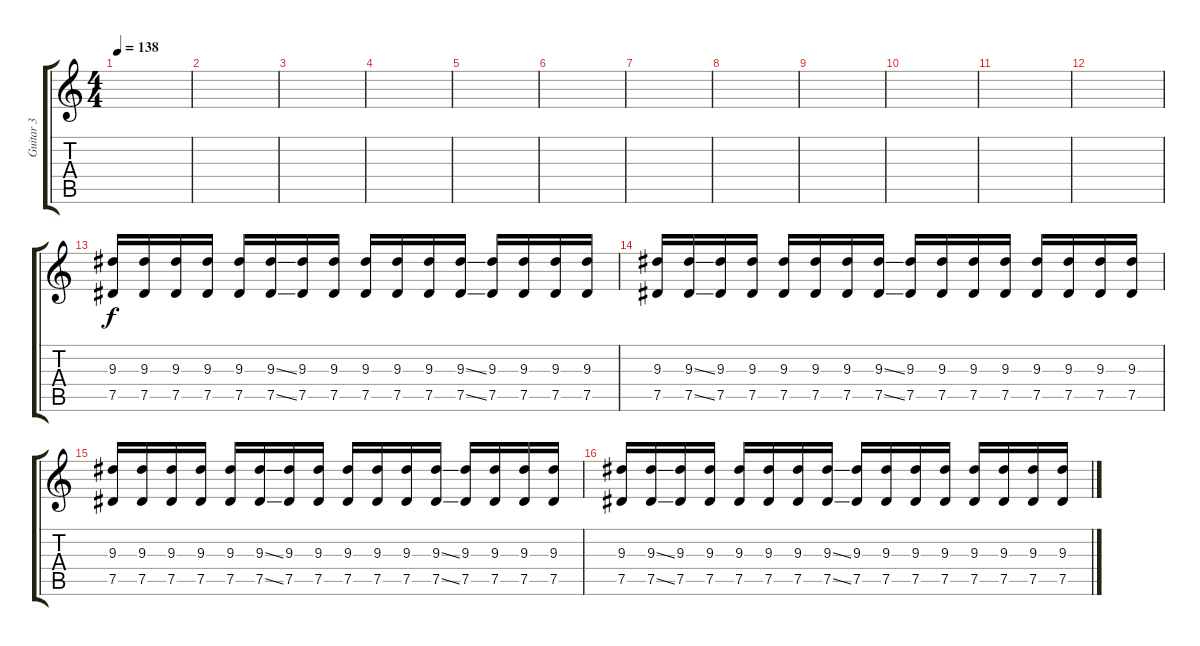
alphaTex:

\track ("Guitar 3" "Guitar 3") {instrument distortionguitar}
\staff {score tabs}
\tuning (Eb4 Bb3 Gb3 Db3 Ab2 Eb2) {hide}
\ts (4 4)
\tempo 138
\clef g2
\ks c
|
|
|
|
|
|
|
|
|
|
|
|
(9.3 7.5).16 (9.3 7.5).16 (9.3 7.5).16 (9.3 7.5).16 (9.3 7.5).16 (9.3{ss} 7.5{ss}).16 (9.3 7.5).16 (9.3 7.5).16 (9.3 7.5).16 (9.3 7.5).16 (9.3 7.5).16 (9.3{ss} 7.5{ss}).16 (9.3 7.5).16 (9.3 7.5).16 (9.3 7.5).16 (9.3 7.5).16 |
(9.3 7.5).16 (9.3{ss} 7.5{ss}).16 (9.3 7.5).16 (9.3 7.5).16 (9.3 7.5).16 (9.3 7.5).16 (9.3 7.5).16 (9.3{ss} 7.5{ss}).16 (9.3 7.5).16 (9.3 7.5).16 (9.3 7.5).16 (9.3 7.5).16 (9.3 7.5).16 (9.3 7.5).16 (9.3 7.5).16 (9.3 7.5).16 |
(9.3 7.5).16 (9.3 7.5).16 (9.3 7.5).16 (9.3 7.5).16 (9.3 7.5).16 (9.3{ss} 7.5{ss}).16 (9.3 7.5).16 (9.3 7.5).16 (9.3 7.5).16 (9.3 7.5).16 (9.3 7.5).16 (9.3{ss} 7.5{ss}).16 (9.3 7.5).16 (9.3 7.5).16 (9.3 7.5).16 (9.3 7.5).16 |
(9.3 7.5).16 (9.3{ss} 7.5{ss}).16 (9.3 7.5).16 (9.3 7.5).16 (9.3 7.5).16 (9.3 7.5).16 (9.3 7.5).16 (9.3{ss} 7.5{ss}).16 (9.3 7.5).16 (9.3 7.5).16 (9.3 7.5).16 (9.3 7.5).16 (9.3 7.5).16 (9.3 7.5).16 (9.3 7.5).16 (9.3 7.5).16
